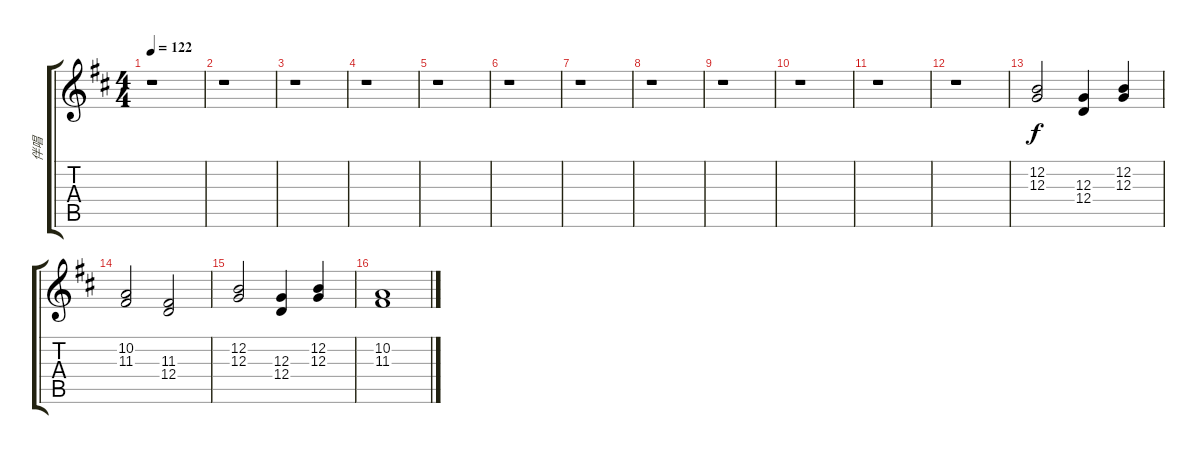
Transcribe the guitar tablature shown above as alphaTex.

\track ("伴唱" "伴唱") {instrument synthvoice}
\staff {score tabs}
\tuning (E4 B3 G3 D3 A2 E2) {hide}
\ts (4 4)
\tempo 122
\clef g2
\ks d
r.1{dy f} |
r.1 |
r.1 |
r.1 |
r.1 |
r.1 |
r.1 |
r.1 |
r.1 |
r.1 |
r.1 |
r.1 |
(12.2 12.3).2 (12.3 12.4).4 (12.2 12.3).4 |
(10.2 11.3).2 (11.3 12.4).2 |
(12.2 12.3).2 (12.3 12.4).4 (12.2 12.3).4 |
(10.2 11.3).1
